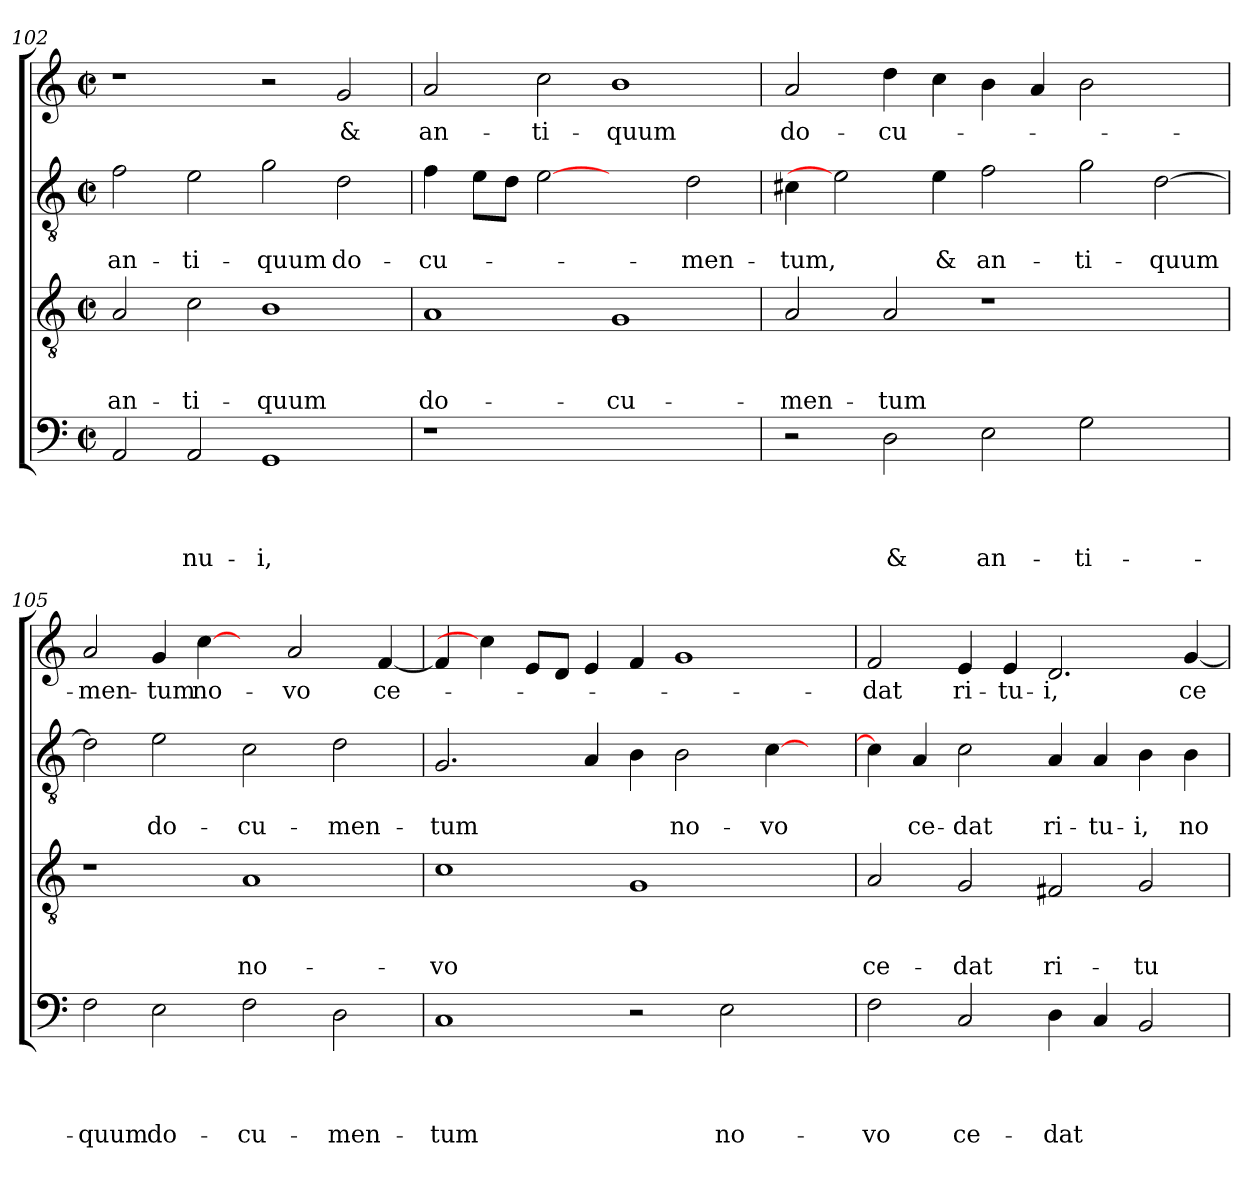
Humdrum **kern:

**kern	**text	**text	**text	**text	**kern	**text	**text	**text	**kern	**text	**text	**kern	**text
*part4	*part4	*part4	*part4	*part4	*part3	*part3	*part3	*part3	*part2	*part2	*part2	*part1	*part1
*staff4	*staff4	*staff4	*staff4	*staff4	*staff3	*staff3	*staff3	*staff3	*staff2	*staff2	*staff2	*staff1	*staff1
*clefF4	*	*	*	*	*clefGv2	*	*	*	*clefGv2	*	*	*clefG2	*
*k[]	*	*	*	*	*k[]	*	*	*	*k[]	*	*	*k[]	*
*C:	*	*	*	*	*C:	*	*	*	*C:	*	*	*C:	*
*M2/2	*	*	*	*	*M2/2	*	*	*	*M2/2	*	*	*M2/2	*
*met(c|)	*	*	*	*	*met(c|)	*	*	*	*met(c|)	*	*	*met(c|)	*
=102	=102	=102	=102	=102	=102	=102	=102	=102	=102	=102	=102	=102	=102
!	!	!	!	!	!	!	!	!LO:LY:b	!	!	!LO:LY:b	!	!
2AA/	.	.	.	.	2A/	.	.	an-	2f\	.	an-	1r	.
!	!	!	!	!LO:LY:b	!	!	!	!LO:LY:b	!	!	!LO:LY:b	!	!
2AA/	.	.	.	-nu-	2c\	.	.	-ti-	2e\	.	-ti-	.	.
!	!	!	!	!LO:LY:b	!	!	!	!LO:LY:b	!	!	!LO:LY:b	!	!
1GG	.	.	.	-i,	1B	.	.	-quum	2g\	.	-quum	2r	.
!	!	!	!	!	!	!	!	!	!	!	!LO:LY:b	!	!LO:LY:b
.	.	.	.	.	.	.	.	.	2d\	.	do-	2g/	&
!!LO:LB:g=z
=103	=103	=103	=103	=103	=103	=103	=103	=103	=103	=103	=103	=103	=103
!	!	!	!	!	!	!	!	!LO:LY:b	!	!	!LO:LY:b	!	!LO:LY:b
1r	.	.	.	.	1A	.	.	do-	4f\	.	-cu-	2a/	an-
.	.	.	.	.	.	.	.	.	8e\L	.	.	.	.
.	.	.	.	.	.	.	.	.	8d\J	.	.	.	.
!	!	!	!	!	!	!	!	!	!	!	!	!	!LO:LY:b
.	.	.	.	.	.	.	.	.	[2e	.	.	2cc\	-ti-
!	!	!	!	!	!	!	!	!LO:LY:b	!	!	!	!	!LO:LY:b
1ryy	.	.	.	.	1G	.	.	-cu-	2ryy	.	.	1b	-quum
!	!	!	!	!	!	!	!	!	!	!	!LO:LY:b	!	!
.	.	.	.	.	.	.	.	.	2d\	.	-men-	.	.
=104	=104	=104	=104	=104	=104	=104	=104	=104	=104	=104	=104	=104	=104
!	!	!	!	!	!	!	!	!LO:LY:b	!	!	!LO:LY:b	!	!LO:LY:b
2r	.	.	.	.	2A/	.	.	-men-	4c#X\	.	-tum,	2a/	do-
.	.	.	.	.	.	.	.	.	2e]	.	.	.	.
!	!	!	!	!LO:LY:b	!	!	!	!LO:LY:b	!	!	!	!	!LO:LY:b
2D\	.	.	.	&	2A/	.	.	-tum	.	.	.	4dd\	-cu-
!	!	!	!	!	!	!	!	!	!	!	!LO:LY:b	!	!
.	.	.	.	.	.	.	.	.	4e\	.	&	4cc\	.
!	!	!	!	!LO:LY:b	!	!	!	!	!	!	!LO:LY:b	!	!
2E\	.	.	.	an-	1r	.	.	.	2f\	.	an-	4b\	.
.	.	.	.	.	.	.	.	.	.	.	.	4a/	.
!	!	!	!	!LO:LY:b	!	!	!	!	!	!	!LO:LY:b	!	!
2G\	.	.	.	-ti-	.	.	.	.	2g\	.	-ti-	2b\	.
!	!	!	!	!	!	!	!	!	!	!	!LO:LY:b	!	!
2ryy	.	.	.	.	2ryy	.	.	.	[2d\	.	-quum	2ryy	.
=105	=105	=105	=105	=105	=105	=105	=105	=105	=105	=105	=105	=105	=105
!	!	!	!	!LO:LY:b	!	!	!	!	!	!	!	!	!LO:LY:b
2F\	.	.	.	-quum	1r	.	.	.	2d\]	.	.	2a/	-men-
!	!	!	!	!LO:LY:b	!	!	!	!	!	!	!LO:LY:b	!	!LO:LY:b
2E\	.	.	.	do-	.	.	.	.	2e\	.	do-	4g/	-tum
!	!	!	!	!	!	!	!	!	!	!	!	!	!LO:LY:b
.	.	.	.	.	.	.	.	.	.	.	.	[4cc\	no-
!	!	!	!	!LO:LY:b	!	!	!	!LO:LY:b	!	!	!LO:LY:b	!	!
2F\	.	.	.	-cu-	1A	.	.	no-	2c\	.	-cu-	4ryy	.
!	!	!	!	!	!	!	!	!	!	!	!	!	!LO:LY:b
.	.	.	.	.	.	.	.	.	.	.	.	2a/	-vo
!	!	!	!	!LO:LY:b	!	!	!	!	!	!	!LO:LY:b	!	!
2D\	.	.	.	-men-	.	.	.	.	2d\	.	-men-	.	.
!	!	!	!	!	!	!	!	!	!	!	!	!	!LO:LY:b
.	.	.	.	.	.	.	.	.	.	.	.	[4f/	ce-
=106	=106	=106	=106	=106	=106	=106	=106	=106	=106	=106	=106	=106	=106
!	!	!	!	!LO:LY:b	!	!	!	!LO:LY:b	!	!	!LO:LY:b	!	!
1C	.	.	.	-tum	1c	.	.	-vo	2.G/	.	-tum	4f/]	.
.	.	.	.	.	.	.	.	.	.	.	.	4cc\]	.
.	.	.	.	.	.	.	.	.	.	.	.	8e/L	.
.	.	.	.	.	.	.	.	.	.	.	.	8d/J	.
.	.	.	.	.	.	.	.	.	4A/	.	.	4e/	.
2r	.	.	.	.	1G	.	.	.	4B\	.	.	4f/	.
!	!	!	!	!	!	!	!	!	!	!	!LO:LY:b	!	!
.	.	.	.	.	.	.	.	.	2B\	.	no-	1g	.
!	!	!	!	!LO:LY:b	!	!	!	!	!	!	!	!	!
2E\	.	.	.	no-	.	.	.	.	.	.	.	.	.
!	!	!	!	!	!	!	!	!	!	!	!LO:LY:b	!	!
.	.	.	.	.	.	.	.	.	[4c\	.	-vo	.	.
4ryy	.	.	.	.	4ryy	.	.	.	4ryy	.	.	.	.
=107	=107	=107	=107	=107	=107	=107	=107	=107	=107	=107	=107	=107	=107
!	!	!	!	!LO:LY:b	!	!	!	!LO:LY:b	!	!	!	!	!LO:LY:b
2F\	.	.	.	-vo	2A/	.	.	ce-	4c\]	.	.	2f/	-dat
!	!	!	!	!	!	!	!	!	!	!	!LO:LY:b	!	!
.	.	.	.	.	.	.	.	.	4A/	.	ce-	.	.
!	!	!	!	!LO:LY:b	!	!	!	!LO:LY:b	!	!	!LO:LY:b	!	!LO:LY:b
2C/	.	.	.	ce-	2G/	.	.	-dat	2c\	.	-dat	4e/	ri-
!	!	!	!	!	!	!	!	!	!	!	!	!	!LO:LY:b
.	.	.	.	.	.	.	.	.	.	.	.	4e/	-tu-
!	!	!	!	!LO:LY:b	!	!	!	!LO:LY:b	!	!	!LO:LY:b	!	!LO:LY:b
4D\	.	.	.	-dat	2F#X/	.	.	ri-	4A/	.	ri-	2.d/	-i,
!	!	!	!	!	!	!	!	!	!	!	!LO:LY:b	!	!
4C/	.	.	.	.	.	.	.	.	4A/	.	-tu-	.	.
!	!	!	!	!	!	!	!	!LO:LY:b	!	!	!LO:LY:b	!	!
2BB/	.	.	.	.	2G/	.	.	-tu-	4B\	.	-i,	.	.
!	!	!	!	!	!	!	!	!	!	!	!LO:LY:b	!	!LO:LY:b
.	.	.	.	.	.	.	.	.	4B\	.	no-	[4g/	ce-
=	=	=	=	=	=	=	=	=	=	=	=	=	=
*-	*-	*-	*-	*-	*-	*-	*-	*-	*-	*-	*-	*-	*-
